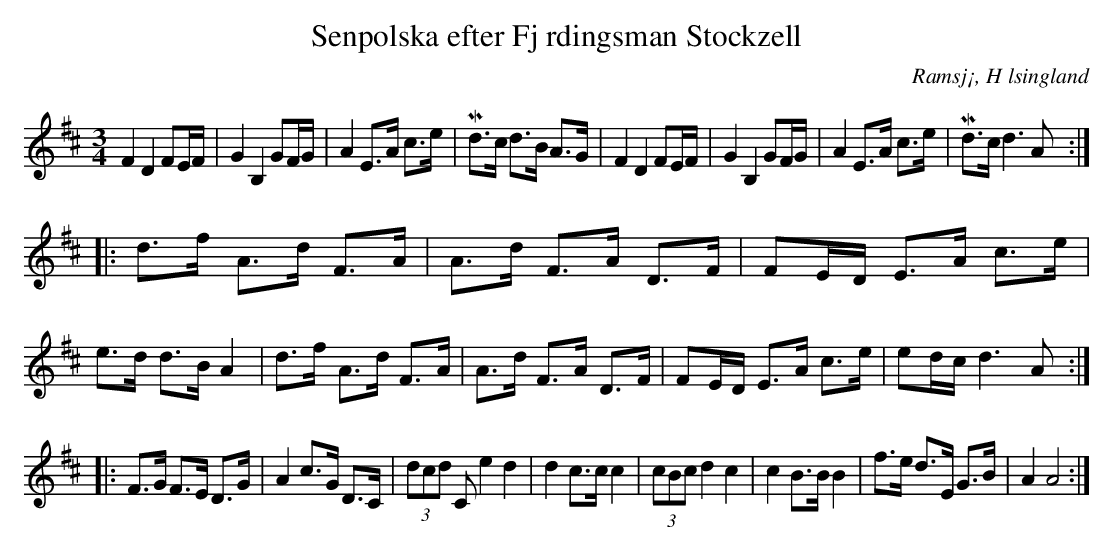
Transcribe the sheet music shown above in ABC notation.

X:1
T: Senpolska efter Fj rdingsman Stockzell
O: Ramsj¡, H lsingland
M:3/4
L:1/8
K:D
F2 D2 FE/F/|G2 B,2 GF/G/| A2 E>A c>e|Md>c d>B A>G|F2 D2 FE/F/|G2 B,2 GF/G/| A2 E>A c>e|Md>c d2>A2:|
|:d>f A>d F>A| A>d F>A D>F|FE/D/ E>A c>e|e>d d>B A2|d>f A>d F>A| A>d F>A D>F|FE/D/ E>A c>e|ed/c/ d2>A2:|
|:F>G F>E D>G|A2 c>G D>C|(3dcd Ce2 d2|d2 c>c c2|(3cBc d2 c2|c2 B>B B2|f>e d>E G>B|A2 A4:|
